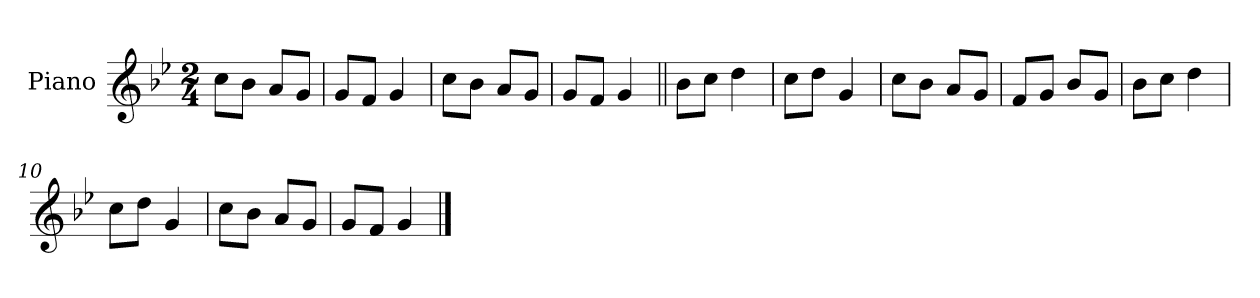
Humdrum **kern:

**kern
*part1
*staff1
*I"Piano
*I'Pno.
*clefG2
*k[b-e-]
*M2/4
=1
8cc\L
8b-\J
8a/L
8g/J
=2
8g/L
8f/J
4g/
=3
8cc\L
8b-\J
8a/L
8g/J
=4
8g/L
8f/J
4g/
=5||
8b-\L
8cc\J
4dd\
=6
8cc\L
8dd\J
4g/
=7
8cc\L
8b-\J
8a/L
8g/J
=8
8f/L
8g/J
8b-/L
8g/J
=9
8b-\L
8cc\J
4dd\
!!LO:LB:g=z
=10
8cc\L
8dd\J
4g/
=11
8cc\L
8b-\J
8a/L
8g/J
=12
8g/L
8f/J
4g/
==
*-
